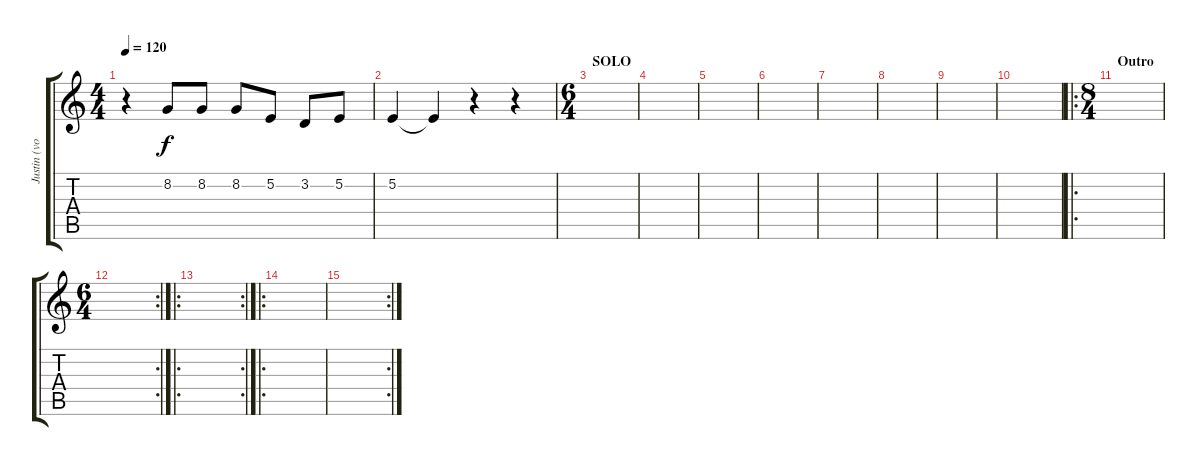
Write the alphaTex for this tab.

\track ("Justin (vocals)" "Justin (vo") {instrument choiraahs}
\staff {score tabs}
\tuning (E4 B3 G3 D3 A2 E2) {hide}
\ts (4 4)
\tempo 120
\clef g2
\ks c
r.4{dy f} 8.2.8 8.2.8 8.2.8 5.2.8 3.2.8 5.2.8 |
5.2.4 5.2{t}.4 r.4 r.4 |
\ts (6 4)
\section ("" "SOLO")
|
|
|
|
|
|
|
|
\ro
\ts (8 4)
\section ("" "Outro")
|
\rc 2
\ts (6 4)
|
\ro
\rc 2
|
\ro
|
\rc 2
